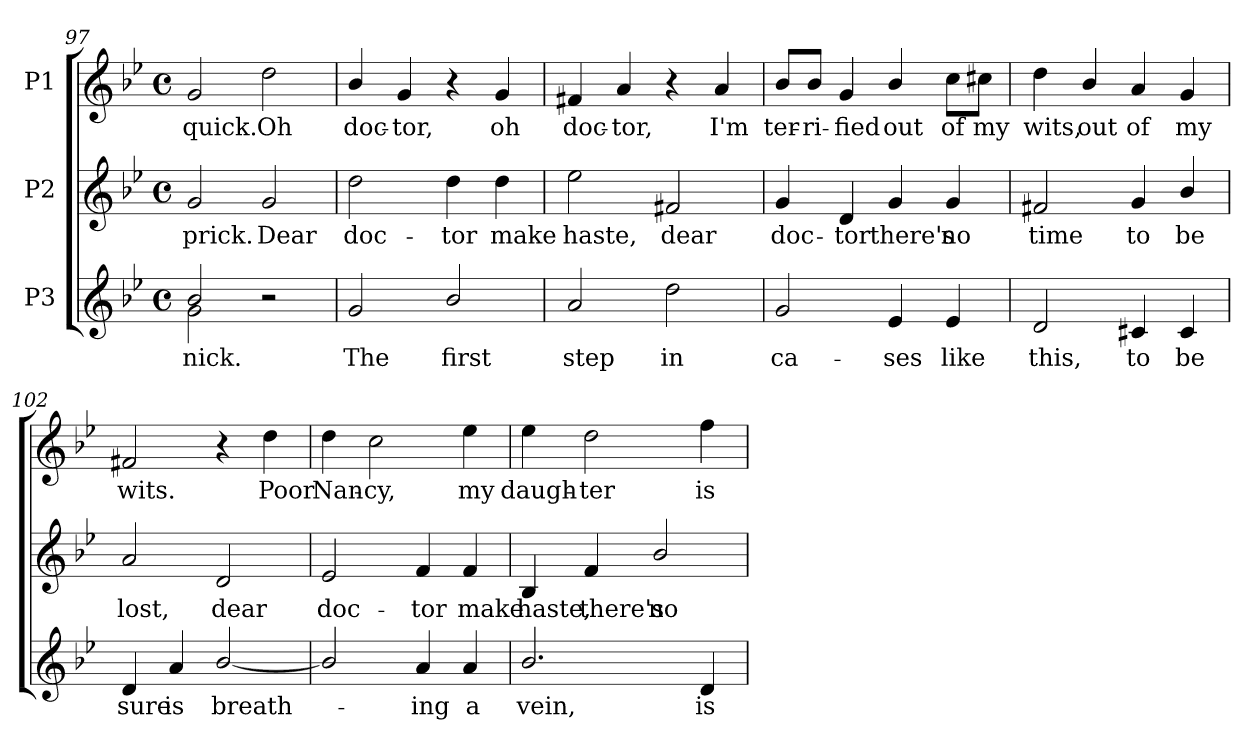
**kern	**text	**kern	**text	**kern	**text
*part3	*part3	*part2	*part2	*part1	*part1
*staff3	*staff3	*staff2	*staff2	*staff1	*staff1
*I"P3	*	*I"P2	*	*I"P1	*
*clefG2	*	*clefG2	*	*clefG2	*
*k[b-e-]	*	*k[b-e-]	*	*k[b-e-]	*
*B-:	*	*B-:	*	*B-:	*
*M4/4	*	*M4/4	*	*M4/4	*
*met(c)	*	*met(c)	*	*met(c)	*
=97	=97	=97	=97	=97	=97
!	!LO:LY:b:color=#000000	!	!	!	!
*^	*	*	*	*	*
!	!	!	!	!LO:LY:b:color=#000000	!	!
!	!	!	!	!	!	!LO:LY:b:color=#000000
2b-i/	2gi\	nick.	2gi/	prick.	2gi/	quick.
!	!	!	!	!LO:LY:b:color=#000000	!	!
!	!	!	!	!	!	!LO:LY:b:color=#000000
2r	2ryy	.	2gi/	Dear	2ddi\	Oh
*v	*v	*	*	*	*	*
=98	=98	=98	=98	=98	=98
*^	*	*	*	*	*
!	!	!LO:LY:b:color=#000000	!	!	!	!
*v	*v	*	*	*	*	*
*^	*	*	*	*	*
!	!	!	!	!LO:LY:b:color=#000000	!	!
*v	*v	*	*	*	*	*
*^	*	*	*	*	*
!	!	!	!	!	!	!LO:LY:b:color=#000000
*v	*v	*	*	*	*	*
2gi/	The	2ddi\	doc-	4b-i/	doc-
!	!	!	!	!	!LO:LY:b:color=#000000
.	.	.	.	4gi/	-tor,
!	!LO:LY:b:color=#000000	!	!	!	!
!	!	!	!LO:LY:b:color=#000000	!	!
2b-i/	first	4ddi\	-tor	4r	.
!	!	!	!LO:LY:b:color=#000000	!	!
!	!	!	!	!	!LO:LY:b:color=#000000
.	.	4ddi\	make	4gi/	oh
=99	=99	=99	=99	=99	=99
!	!LO:LY:b:color=#000000	!	!	!	!
!	!	!	!LO:LY:b:color=#000000	!	!
!	!	!	!	!	!LO:LY:b:color=#000000
2ai/	step	2ee-i\	haste,	4f#Xi/	doc-
!	!	!	!	!	!LO:LY:b:color=#000000
.	.	.	.	4ai/	-tor,
!	!LO:LY:b:color=#000000	!	!	!	!
!	!	!	!LO:LY:b:color=#000000	!	!
2ddi\	in	2f#Xi/	dear	4r	.
!	!	!	!	!	!LO:LY:b:color=#000000
.	.	.	.	4ai/	I'm
!!LO:LB:g=z
=100	=100	=100	=100	=100	=100
!	!LO:LY:b:color=#000000	!	!	!	!
!	!	!	!LO:LY:b:color=#000000	!	!
!	!	!	!	!	!LO:LY:b:color=#000000
2gi/	ca-	4gi/	doc-	8b-i/L	ter-
!	!	!	!	!	!LO:LY:b:color=#000000
.	.	.	.	8b-i/J	-ri-
!	!	!	!LO:LY:b:color=#000000	!	!
!	!	!	!	!	!LO:LY:b:color=#000000
.	.	4di/	-tor	4gi/	-fied
!	!LO:LY:b:color=#000000	!	!	!	!
!	!	!	!LO:LY:b:color=#000000	!	!
!	!	!	!	!	!LO:LY:b:color=#000000
4e-i/	-ses	4gi/	there's	4b-i/	out
!	!LO:LY:b:color=#000000	!	!	!	!
!	!	!	!LO:LY:b:color=#000000	!	!
!	!	!	!	!	!LO:LY:b:color=#000000
4e-i/	like	4gi/	no	8cci\L	of
!	!	!	!	!	!LO:LY:b:color=#000000
.	.	.	.	8cc#Xi\J	my
=101	=101	=101	=101	=101	=101
!	!LO:LY:b:color=#000000	!	!	!	!
!	!	!	!LO:LY:b:color=#000000	!	!
!	!	!	!	!	!LO:LY:b:color=#000000
2di/	this,	2f#Xi/	time	4ddi\	wits,
!	!	!	!	!	!LO:LY:b:color=#000000
.	.	.	.	4b-i/	out
!	!LO:LY:b:color=#000000	!	!	!	!
!	!	!	!LO:LY:b:color=#000000	!	!
!	!	!	!	!	!LO:LY:b:color=#000000
4c#Xi/	to	4gi/	to	4ai/	of
!	!LO:LY:b:color=#000000	!	!	!	!
!	!	!	!LO:LY:b:color=#000000	!	!
!	!	!	!	!	!LO:LY:b:color=#000000
4c#i/	be	4b-i/	be	4gi/	my
=102	=102	=102	=102	=102	=102
!	!LO:LY:b:color=#000000	!	!	!	!
!	!	!	!LO:LY:b:color=#000000	!	!
!	!	!	!	!	!LO:LY:b:color=#000000
4di/	sure	2ai/	lost,	2f#Xi/	wits.
!	!LO:LY:b:color=#000000	!	!	!	!
4ai/	is	.	.	.	.
!	!LO:LY:b:color=#000000	!	!	!	!
!	!	!	!LO:LY:b:color=#000000	!	!
[2b-i/	breath-	2di/	dear	4r	.
!	!	!	!	!	!LO:LY:b:color=#000000
.	.	.	.	4ddi\	Poor
=103	=103	=103	=103	=103	=103
!	!	!	!LO:LY:b:color=#000000	!	!
!	!	!	!	!	!LO:LY:b:color=#000000
2b-i/]	.	2e-i/	doc-	4ddi\	Nan-
!	!	!	!	!	!LO:LY:b:color=#000000
.	.	.	.	2cci\	-cy,
!	!LO:LY:b:color=#000000	!	!	!	!
!	!	!	!LO:LY:b:color=#000000	!	!
4ai/	-ing	4fi/	-tor	.	.
!	!LO:LY:b:color=#000000	!	!	!	!
!	!	!	!LO:LY:b:color=#000000	!	!
!	!	!	!	!	!LO:LY:b:color=#000000
4ai/	a	4fi/	make	4ee-i\	my
=104	=104	=104	=104	=104	=104
!	!LO:LY:b:color=#000000	!	!	!	!
!	!	!	!LO:LY:b:color=#000000	!	!
!	!	!	!	!	!LO:LY:b:color=#000000
2.b-i/	vein,	4B-i/	haste,	4ee-i\	daugh-
!	!	!	!LO:LY:b:color=#000000	!	!
!	!	!	!	!	!LO:LY:b:color=#000000
.	.	4fi/	there's	2ddi\	-ter
!	!	!	!LO:LY:b:color=#000000	!	!
.	.	2b-i/	no	.	.
!	!LO:LY:b:color=#000000	!	!	!	!
!	!	!	!	!	!LO:LY:b:color=#000000
4di/	is	.	.	4ffi\	is
=	=	=	=	=	=
*-	*-	*-	*-	*-	*-
